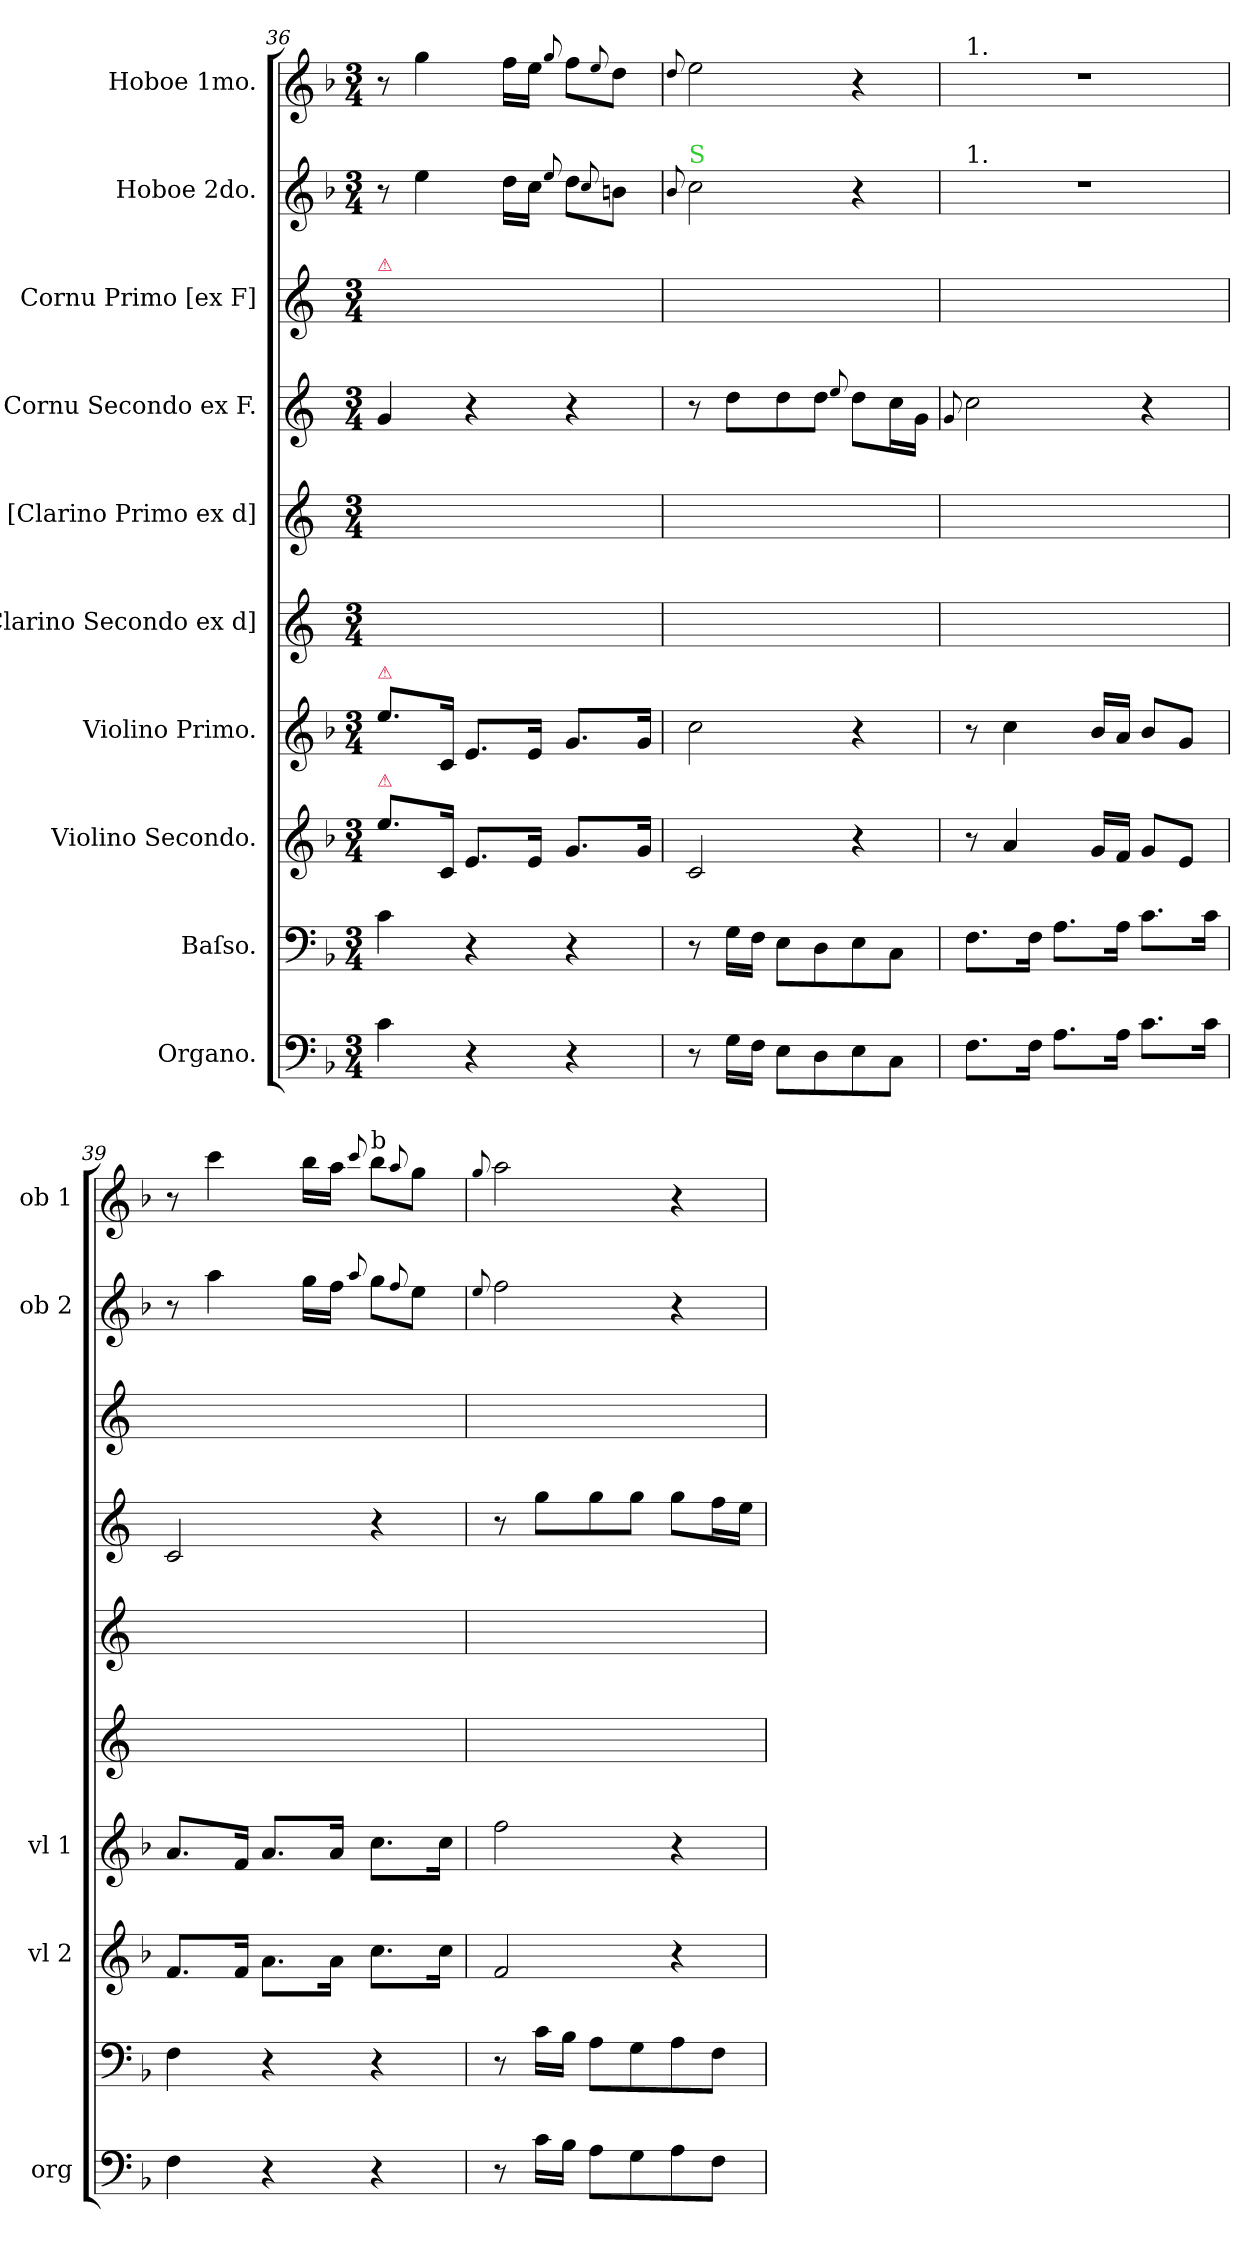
**kern	**dynam	**kern	**dynam	**kern	**dynam	**kern	**dynam	**kern	**kern	**kern	**kern	**kern	**kern
*part10	*part10	*part9	*part9	*part8	*part8	*part7	*part7	*part6	*part5	*part4	*part3	*part2	*part1
*staff10	*staff10	*staff9	*staff9	*staff8	*staff8	*staff7	*staff7	*staff6	*staff5	*staff4	*staff3	*staff2	*staff1
*I"Organo.	*	*I"Baſso.	*	*I"Violino Secondo.	*	*I"Violino Primo.	*	*I"[Clarino Secondo ex d]	*I"[Clarino Primo ex d]	*I"Cornu Secondo ex F.	*I"Cornu Primo [ex F]	*I"Hoboe 2do.	*I"Hoboe 1mo.
*I'org	*	*	*	*I'vl 2	*	*I'vl 1	*	*	*	*	*	*I'ob 2	*I'ob 1
*clefF4	*	*clefF4	*	*clefG2	*	*clefG2	*	*clefG2	*clefG2	*clefG2	*clefG2	*clefG2	*clefG2
*	*	*	*	*	*	*	*	*ITrd-1c-2	*ITrd-1c-2	*ITrd4c7	*ITrd4c7	*	*
*k[b-]	*	*k[b-]	*	*k[b-]	*	*k[b-]	*	*k[f#c#]	*k[f#c#]	*k[b-]	*k[b-]	*k[b-]	*k[b-]
*F:	*	*F:	*	*F:	*	*F:	*	*	*	*F:	*F:	*F:	*F:
*M3/4	*	*M3/4	*	*M3/4	*	*M3/4	*	*M3/4	*M3/4	*M3/4	*M3/4	*M3/4	*M3/4
=36	=36	=36	=36	=36	=36	=36	=36	=36	=36	=36	=36	=36	=36
!	!	!	!	!	!	!	!	!	!	!	!LO:TX:a:color=crimson:t=⚠	!	!
!	!	!	!	!	!	!LO:TX:a:color=crimson:t=⚠	!	!	!	!	!	!	!
!	!	!	!	!LO:TX:a:color=crimson:t=⚠	!	!	!	!	!	!	!	!	!
4c\	.	4c\	.	8.ee\L	.	8.ee\L	.	2.ryy	2.ryy	4c/	2.ryy	8r	8r
.	.	.	.	.	.	.	.	.	.	.	.	4ee\	4gg\
.	.	.	.	16c/Jk	.	16c/Jk	.	.	.	.	.	.	.
!	!	!	!	!	!LO:DY:b	!	!LO:DY:b	!	!	!	!	!	!
4r	.	4r	.	8.e/L	pia	8.e/L	pia	.	.	4r	.	.	.
.	.	.	.	.	.	.	.	.	.	.	.	16dd\LL	16ff\LL
.	.	.	.	16e/Jk	.	16e/Jk	.	.	.	.	.	16cc\JJ	16ee\JJ
.	.	.	.	.	.	.	.	.	.	.	.	8qqee/	8qqgg/
4r	.	4r	.	8.g/L	.	8.g/L	.	.	.	4r	.	8dd\L	8ff\L
.	.	.	.	.	.	.	.	.	.	.	.	8qqcc/	8qqee/
.	.	.	.	.	.	.	.	.	.	.	.	8bn\J	8dd\J
.	.	.	.	16g/Jk	.	16g/Jk	.	.	.	.	.	.	.
=37	=37	=37	=37	=37	=37	=37	=37	=37	=37	=37	=37	=37	=37
.	.	.	.	.	.	.	.	.	.	.	.	8qqb-/	8qqdd/
!	!	!	!	!	!	!	!	!	!	!	!	!LO:TX:a:color=limegreen:t=S	!
8r	.	8r	.	2c/	.	2cc\	.	2.ryy	2.ryy	8r	2.ryy	2cc\	2ee\
!	!LO:DY:b	!	!LO:DY:b	!	!	!	!	!	!	!	!	!	!
16G\LL	pia	16G\LL	pia	.	.	.	.	.	.	8g\L	.	.	.
16F\JJ	.	16F\JJ	.	.	.	.	.	.	.	.	.	.	.
8E\L	.	8E\L	.	.	.	.	.	.	.	8g\	.	.	.
8D\	.	8D\	.	.	.	.	.	.	.	8g\J	.	.	.
.	.	.	.	.	.	.	.	.	.	8qqa/	.	.	.
8E\	.	8E\	.	4r	.	4r	.	.	.	8g\L	.	4r	4r
8C\J	.	8C\J	.	.	.	.	.	.	.	16f\L	.	.	.
.	.	.	.	.	.	.	.	.	.	16c\JJ	.	.	.
=38	=38	=38	=38	=38	=38	=38	=38	=38	=38	=38	=38	=38	=38
.	.	.	.	.	.	.	.	.	.	8qqc/	.	.	.
!	!	!	!	!	!	!	!	!	!	!	!	!	!LO:TX:a:t=1.
!	!	!	!	!	!	!	!	!	!	!	!	!LO:TX:a:t=1.	!
8.F\L	.	8.F\L	.	8r	.	8r	.	2.ryy	2.ryy	2f\	2.ryy	2.r	2.r
!	!	!	!	!	!LO:DY:b	!	!LO:DY:b	!	!	!	!	!	!
.	.	.	.	4a/	for	4cc\	for	.	.	.	.	.	.
!	!LO:DY:b	!	!LO:DY:b	!	!	!	!	!	!	!	!	!	!
16F\Jk	for	16F\Jk	for&colon;	.	.	.	.	.	.	.	.	.	.
8.A\L	.	8.A\L	.	.	.	.	.	.	.	.	.	.	.
.	.	.	.	16g/LL	.	16b-/LL	.	.	.	.	.	.	.
16A\Jk	.	16A\Jk	.	16f/JJ	.	16a/JJ	.	.	.	.	.	.	.
8.c\L	.	8.c\L	.	8g/L	.	8b-/L	.	.	.	4r	.	.	.
.	.	.	.	8e/J	.	8g/J	.	.	.	.	.	.	.
16c\Jk	.	16c\Jk	.	.	.	.	.	.	.	.	.	.	.
=39	=39	=39	=39	=39	=39	=39	=39	=39	=39	=39	=39	=39	=39
4F\	.	4F\	.	8.f/L	.	8.a/L	.	2.ryy	2.ryy	2F/	2.ryy	8r	8r
.	.	.	.	.	.	.	.	.	.	.	.	4aa\	4ccc\
!	!	!	!	!	!LO:DY:b	!	!LO:DY:b	!	!	!	!	!	!
.	.	.	.	16f/Jk	pia	16f/Jk	pia	.	.	.	.	.	.
4r	.	4r	.	8.a\L	.	8.a/L	.	.	.	.	.	.	.
.	.	.	.	.	.	.	.	.	.	.	.	16gg\LL	16bb-\LL
.	.	.	.	16a\Jk	.	16a/Jk	.	.	.	.	.	16ff\JJ	16aa\JJ
.	.	.	.	.	.	.	.	.	.	.	.	8qqaa/	8qqccc/
!	!	!	!	!	!	!	!	!	!	!	!	!	!LO:TX:a:t=b
4r	.	4r	.	8.cc\L	.	8.cc\L	.	.	.	4r	.	8gg\L	8bb-\L
.	.	.	.	.	.	.	.	.	.	.	.	8qqff/	8qqaa/
.	.	.	.	.	.	.	.	.	.	.	.	8ee\J	8gg\J
.	.	.	.	16cc\Jk	.	16cc\Jk	.	.	.	.	.	.	.
=40	=40	=40	=40	=40	=40	=40	=40	=40	=40	=40	=40	=40	=40
.	.	.	.	.	.	.	.	.	.	.	.	8qqee/	8qqgg/
8r	.	8r	.	2f/	.	2ff\	.	2.ryy	2.ryy	8r	2.ryy	2ff\	2aa\
16c\LL	.	16c\LL	.	.	.	.	.	.	.	8cc\L	.	.	.
!	!LO:DY:b	!	!LO:DY:b	!	!	!	!	!	!	!	!	!	!
16B-\JJ	pia&colon;	16B-\JJ	pia	.	.	.	.	.	.	.	.	.	.
8A\L	.	8A\L	.	.	.	.	.	.	.	8cc\	.	.	.
8G\	.	8G\	.	.	.	.	.	.	.	8cc\J	.	.	.
8A\	.	8A\	.	4r	.	4r	.	.	.	8cc\L	.	4r	4r
8F\J	.	8F\J	.	.	.	.	.	.	.	16b-\L	.	.	.
.	.	.	.	.	.	.	.	.	.	16a\JJ	.	.	.
=	=	=	=	=	=	=	=	=	=	=	=	=	=
*-	*-	*-	*-	*-	*-	*-	*-	*-	*-	*-	*-	*-	*-
